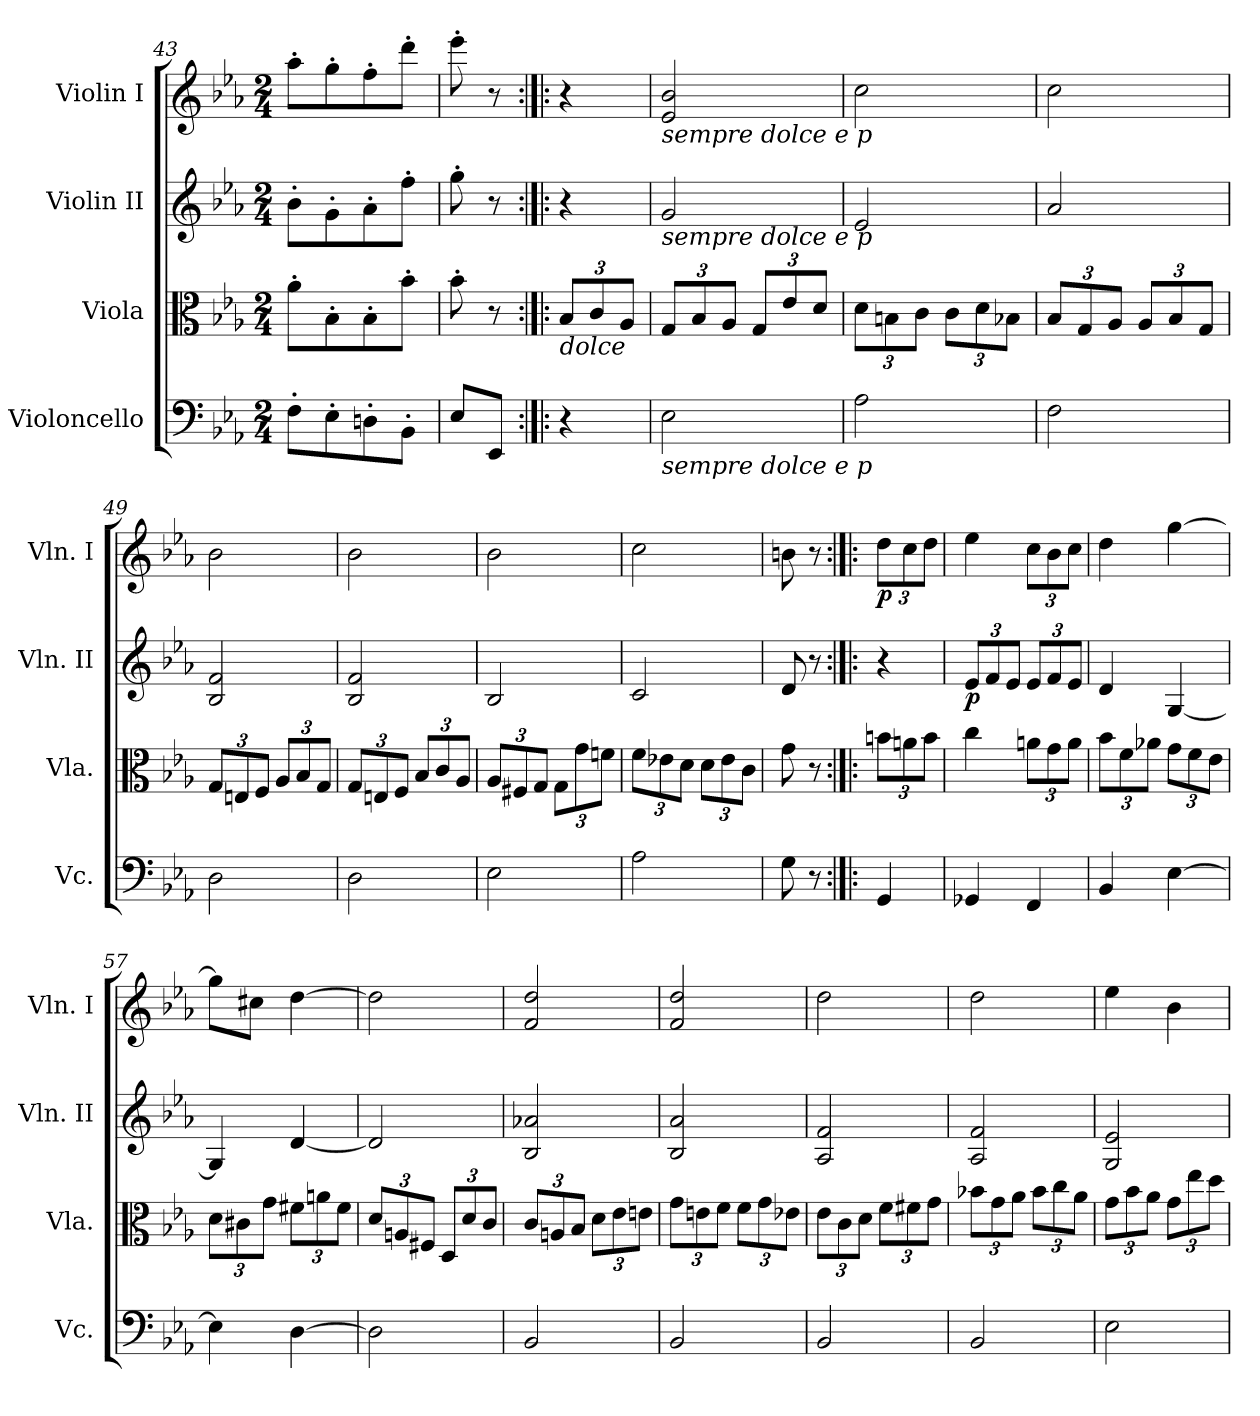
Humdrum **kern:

**kern	**kern	**kern	**dynam	**kern	**dynam
*part4	*part3	*part2	*part2	*part1	*part1
*staff4	*staff3	*staff2	*staff2	*staff1	*staff1
*I"Violoncello	*I"Viola	*I"Violin II	*	*I"Violin I	*
*I'Vc.	*I'Vla.	*I'Vln. II	*	*I'Vln. I	*
*clefF4	*clefC3	*clefG2	*	*clefG2	*
*k[b-e-a-]	*k[b-e-a-]	*k[b-e-a-]	*	*k[b-e-a-]	*
*M2/4	*M2/4	*M2/4	*	*M2/4	*
=43	=43	=43	=43	=43	=43
8F'\L	8a-'\L	8b-'\L	.	8aa-'\L	.
8E-'\	8B-'\	8g'\	.	8gg'\	.
8Dn'\	8B-'\	8a-'\	.	8ff'\	.
8BB-'\J	8b-'\J	8ff'\J	.	8ddd'\J	.
=44	=44	=44	=44	=44	=44
8E-/L	8b-'\	8gg'\	.	8eee-'\	.
8EE-/J	8r	8r	.	8r	.
=45:|!|:	=45:|!|:	=45:|!|:	=45:|!|:	=45:|!|:	=45:|!|:
*	*Xbrackettup	*	*	*	*
!	!LO:TX:b:i:t=dolce	!	!	!	!
4r	12B-/L	4r	.	4r	.
.	12c/	.	.	.	.
.	12A-/J	.	.	.	.
=46	=46	=46	=46	=46	=46
!	!	!	!	!LO:TX:b:i:t=sempre dolce e p	!
!	!	!LO:TX:b:i:t=sempre dolce e p	!	!	!
!LO:TX:b:i:t=sempre dolce e p	!	!	!	!	!
2E-\	12G/L	2g/	.	2e-/ 2b-/	.
.	12B-/	.	.	.	.
.	12A-/J	.	.	.	.
.	12G/L	.	.	.	.
.	12e-/	.	.	.	.
.	12d/J	.	.	.	.
=47	=47	=47	=47	=47	=47
2A-\	12d\L	2e-/	.	2cc\	.
.	12Bn\	.	.	.	.
.	12c\J	.	.	.	.
.	12c\L	.	.	.	.
.	12d\	.	.	.	.
.	12B-X\J	.	.	.	.
=48	=48	=48	=48	=48	=48
2F\	12B-/L	2a-/	.	2cc\	.
.	12G/	.	.	.	.
.	12A-/J	.	.	.	.
.	12A-/L	.	.	.	.
.	12B-/	.	.	.	.
.	12G/J	.	.	.	.
=49	=49	=49	=49	=49	=49
2D\	12G/L	2B-/ 2f/	.	2b-\	.
.	12En/	.	.	.	.
.	12F/J	.	.	.	.
.	12A-/L	.	.	.	.
.	12B-/	.	.	.	.
.	12G/J	.	.	.	.
=50	=50	=50	=50	=50	=50
2D\	12G/L	2B-/ 2f/	.	2b-\	.
.	12En/	.	.	.	.
.	12F/J	.	.	.	.
.	12B-/L	.	.	.	.
.	12c/	.	.	.	.
.	12A-/J	.	.	.	.
=51	=51	=51	=51	=51	=51
2E-\	12A-/L	2B-/	.	2b-\	.
.	12F#X/	.	.	.	.
.	12G/J	.	.	.	.
.	12G\L	.	.	.	.
.	12g\	.	.	.	.
.	12fn\J	.	.	.	.
=52	=52	=52	=52	=52	=52
2A-\	12f\L	2c/	.	2cc\	.
.	12e-X\	.	.	.	.
.	12d\J	.	.	.	.
.	12d\L	.	.	.	.
.	12e-\	.	.	.	.
.	12c\J	.	.	.	.
=53	=53	=53	=53	=53	=53
8G\	8g\	8d/	.	8bn\	.
8r	8r	8r	.	8r	.
=54:|!|:	=54:|!|:	=54:|!|:	=54:|!|:	=54:|!|:	=54:|!|:
*	*	*	*	*Xbrackettup	*
!	!	!	!	!	!LO:DY:b
4GG/	12bn\L	4r	.	12dd\L	p
.	12an\	.	.	12cc\	.
.	12b\J	.	.	12dd\J	.
=55	=55	=55	=55	=55	=55
*	*	*Xbrackettup	*	*	*
!	!	!	!LO:DY:b	!	!
4GG-X/	4cc\	12e-/L	p	4ee-\	.
.	.	12f/	.	.	.
.	.	12e-/J	.	.	.
4FF/	12an\L	12e-/L	.	12cc\L	.
.	12g\	12f/	.	12b-\	.
.	12a\J	12e-/J	.	12cc\J	.
=56	=56	=56	=56	=56	=56
4BB-/	12b-\L	4d/	.	4dd\	.
.	12f\	.	.	.	.
.	12a-X\J	.	.	.	.
[4E-\	12g\L	[4G/	.	[4gg\	.
.	12f\	.	.	.	.
.	12e-\J	.	.	.	.
=57	=57	=57	=57	=57	=57
4E-\]	12d\L	4G/]	.	8gg\L]	.
.	12c#X\	.	.	.	.
.	.	.	.	8cc#X\J	.
.	12g\J	.	.	.	.
[4D\	12f#X\L	[4d/	.	[4dd\	.
.	12an\	.	.	.	.
.	12f#\J	.	.	.	.
=58	=58	=58	=58	=58	=58
2D\]	12d/L	2d/]	.	2dd\]	.
.	12An/	.	.	.	.
.	12F#X/J	.	.	.	.
.	12D/L	.	.	.	.
.	12d/	.	.	.	.
.	12c/J	.	.	.	.
=59	=59	=59	=59	=59	=59
2BB-/	12c/L	2B-/ 2a-X/	.	2f/ 2dd/	.
.	12An/	.	.	.	.
.	12B-/J	.	.	.	.
.	12d\L	.	.	.	.
.	12e-\	.	.	.	.
.	12en\J	.	.	.	.
=60	=60	=60	=60	=60	=60
2BB-/	12g\L	2B-/ 2a-/	.	2f/ 2dd/	.
.	12en\	.	.	.	.
.	12f\J	.	.	.	.
.	12f\L	.	.	.	.
.	12g\	.	.	.	.
.	12e-X\J	.	.	.	.
=61	=61	=61	=61	=61	=61
2BB-/	12e-\L	2A-/ 2f/	.	2dd\	.
.	12c\	.	.	.	.
.	12d\J	.	.	.	.
.	12f\L	.	.	.	.
.	12f#X\	.	.	.	.
.	12g\J	.	.	.	.
=62	=62	=62	=62	=62	=62
2BB-/	12b-X\L	2A-/ 2f/	.	2dd\	.
.	12g\	.	.	.	.
.	12a-\J	.	.	.	.
.	12b-\L	.	.	.	.
.	12cc\	.	.	.	.
.	12a-\J	.	.	.	.
=63	=63	=63	=63	=63	=63
2E-\	12g\L	2G/ 2e-/	.	4ee-\	.
.	12b-\	.	.	.	.
.	12a-\J	.	.	.	.
.	12g\L	.	.	4b-\	.
.	12ee-\	.	.	.	.
.	12dd\J	.	.	.	.
=	=	=	=	=	=
*-	*-	*-	*-	*-	*-
